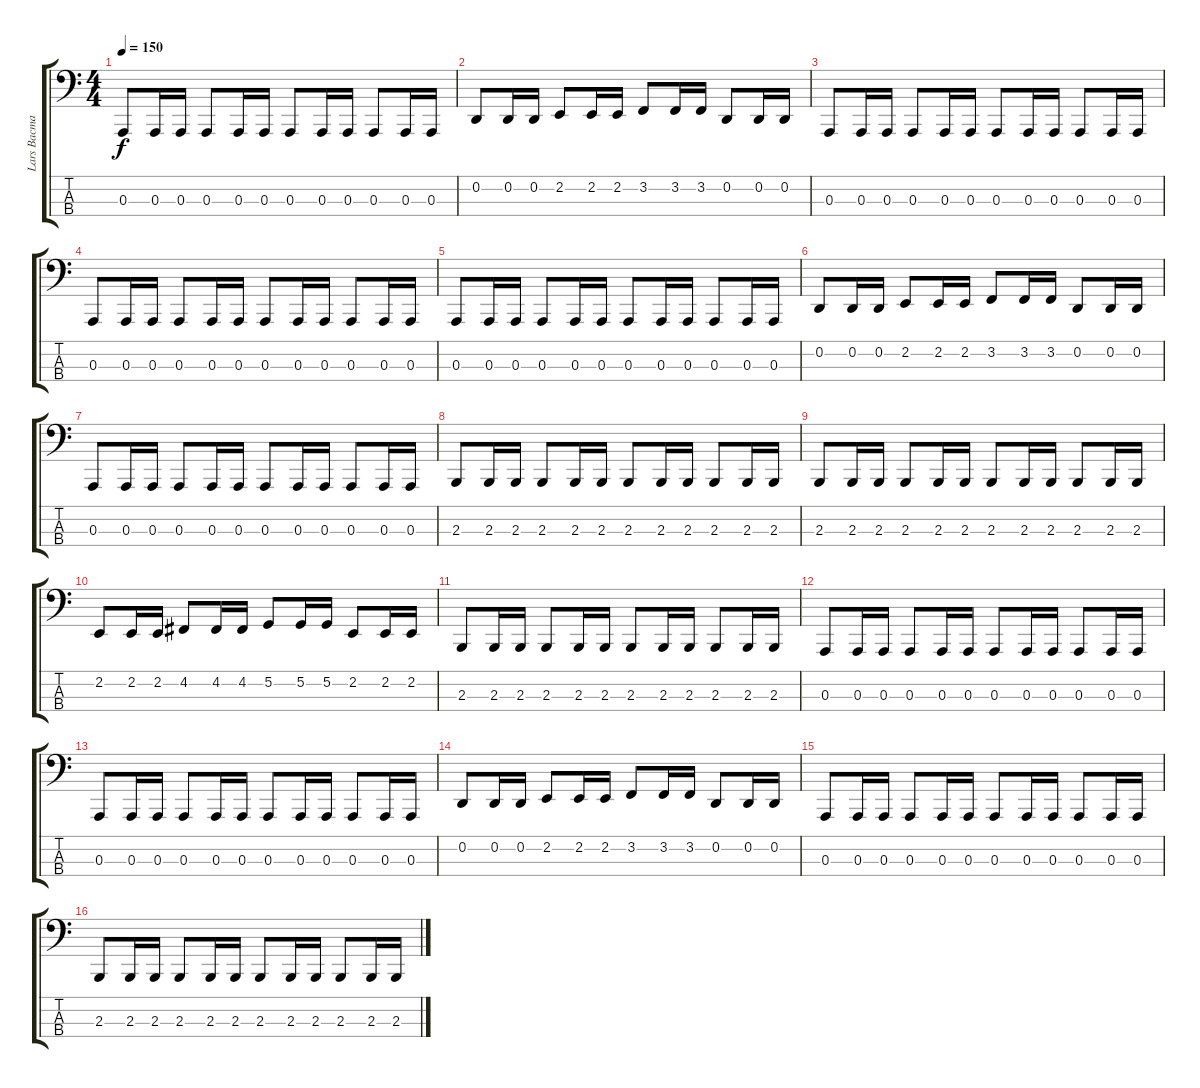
\track ("Lars Bacman" "Lars Bacma") {instrument lead8bassandlead}
\staff {score tabs}
\tuning (G2 D2 A1 E1) {hide}
\ts (4 4)
\tempo 150
\clef f4
\ks c
0.3.8{dy f} 0.3.16 0.3.16 0.3.8 0.3.16 0.3.16 0.3.8 0.3.16 0.3.16 0.3.8 0.3.16 0.3.16 |
0.2.8 0.2.16 0.2.16 2.2.8 2.2.16 2.2.16 3.2.8 3.2.16 3.2.16 0.2.8 0.2.16 0.2.16 |
0.3.8 0.3.16 0.3.16 0.3.8 0.3.16 0.3.16 0.3.8 0.3.16 0.3.16 0.3.8 0.3.16 0.3.16 |
0.3.8 0.3.16 0.3.16 0.3.8 0.3.16 0.3.16 0.3.8 0.3.16 0.3.16 0.3.8 0.3.16 0.3.16 |
0.3.8 0.3.16 0.3.16 0.3.8 0.3.16 0.3.16 0.3.8 0.3.16 0.3.16 0.3.8 0.3.16 0.3.16 |
0.2.8 0.2.16 0.2.16 2.2.8 2.2.16 2.2.16 3.2.8 3.2.16 3.2.16 0.2.8 0.2.16 0.2.16 |
0.3.8 0.3.16 0.3.16 0.3.8 0.3.16 0.3.16 0.3.8 0.3.16 0.3.16 0.3.8 0.3.16 0.3.16 |
2.3.8 2.3.16 2.3.16 2.3.8 2.3.16 2.3.16 2.3.8 2.3.16 2.3.16 2.3.8 2.3.16 2.3.16 |
2.3.8 2.3.16 2.3.16 2.3.8 2.3.16 2.3.16 2.3.8 2.3.16 2.3.16 2.3.8 2.3.16 2.3.16 |
2.2.8 2.2.16 2.2.16 4.2.8 4.2.16 4.2.16 5.2.8 5.2.16 5.2.16 2.2.8 2.2.16 2.2.16 |
2.3.8 2.3.16 2.3.16 2.3.8 2.3.16 2.3.16 2.3.8 2.3.16 2.3.16 2.3.8 2.3.16 2.3.16 |
0.3.8 0.3.16 0.3.16 0.3.8 0.3.16 0.3.16 0.3.8 0.3.16 0.3.16 0.3.8 0.3.16 0.3.16 |
0.3.8 0.3.16 0.3.16 0.3.8 0.3.16 0.3.16 0.3.8 0.3.16 0.3.16 0.3.8 0.3.16 0.3.16 |
0.2.8 0.2.16 0.2.16 2.2.8 2.2.16 2.2.16 3.2.8 3.2.16 3.2.16 0.2.8 0.2.16 0.2.16 |
0.3.8 0.3.16 0.3.16 0.3.8 0.3.16 0.3.16 0.3.8 0.3.16 0.3.16 0.3.8 0.3.16 0.3.16 |
2.3.8 2.3.16 2.3.16 2.3.8 2.3.16 2.3.16 2.3.8 2.3.16 2.3.16 2.3.8 2.3.16 2.3.16
